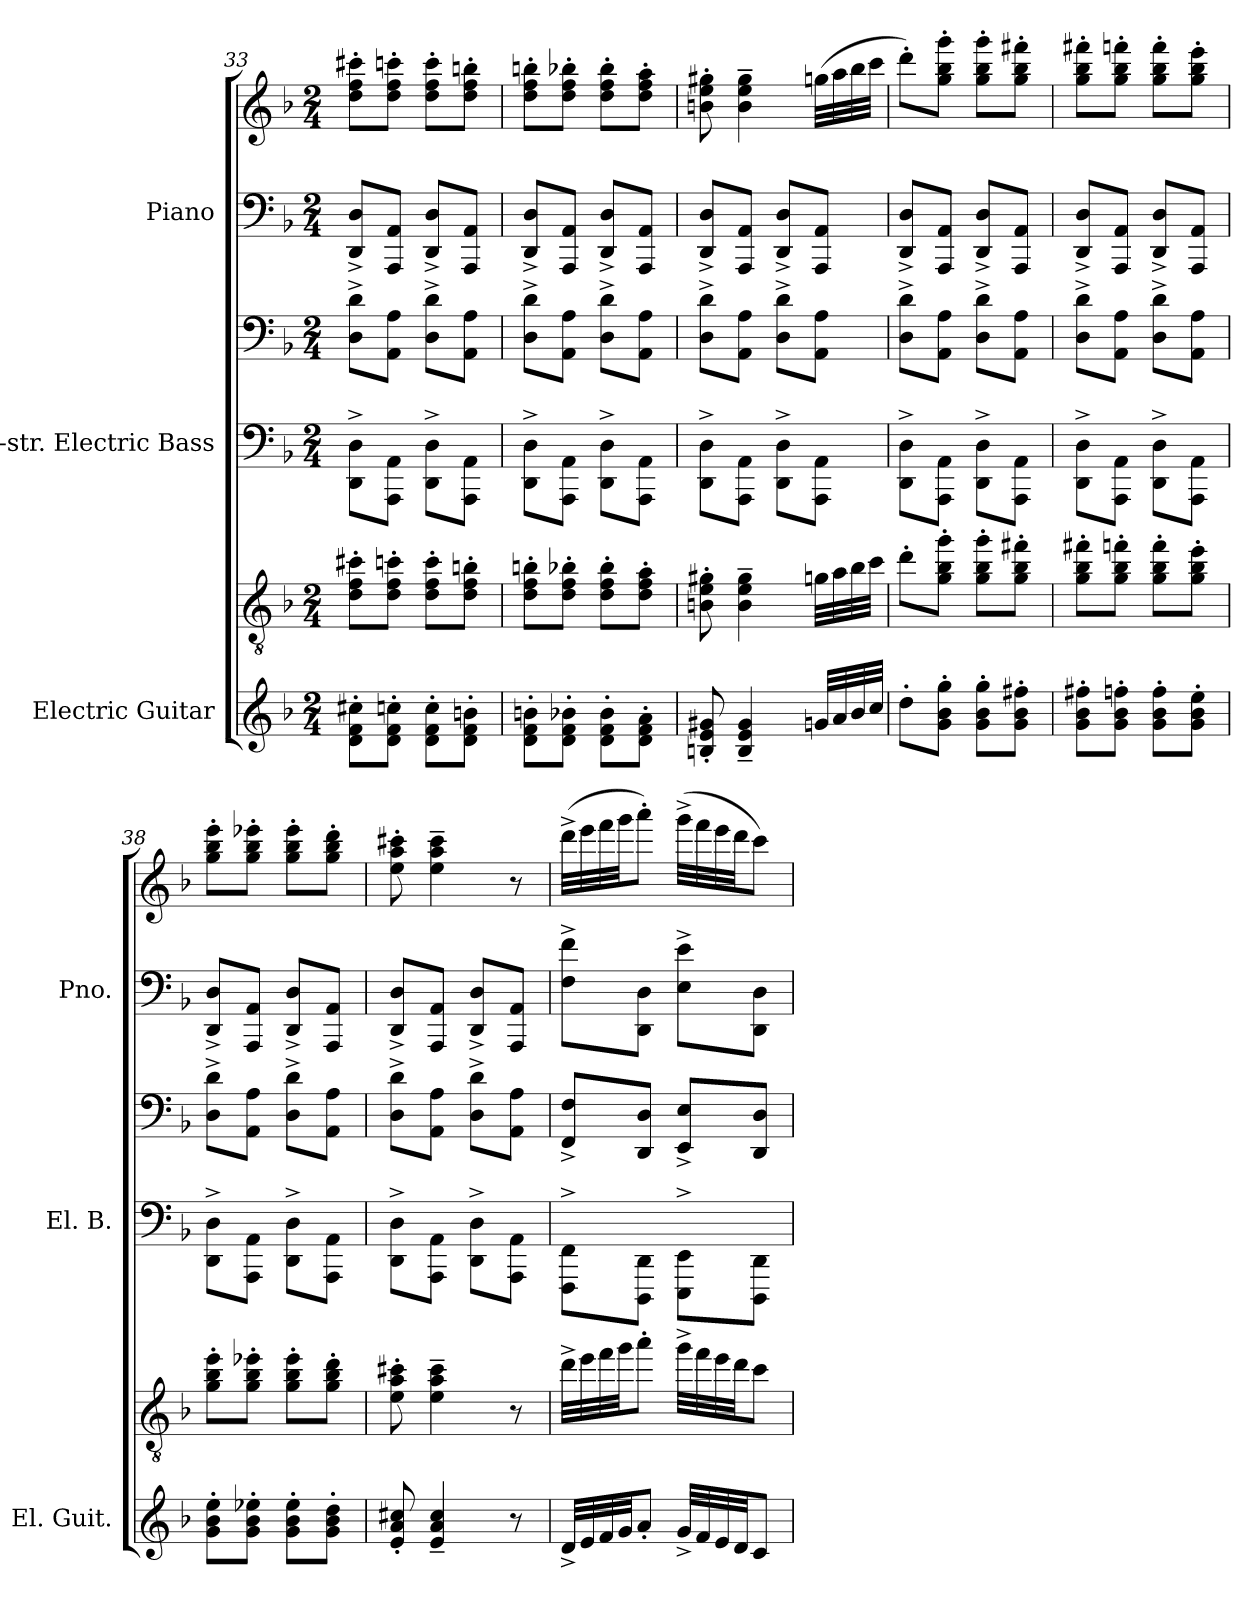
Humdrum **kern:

**kern	**kern	**kern	**kern	**kern	**kern
*part3	*part3	*part2	*part2	*part1	*part1
*staff6	*staff5	*staff4	*staff3	*staff2	*staff1
*I"Electric Guitar	*	*I"5-str. Electric Bass	*	*I"Piano	*
*I'El. Guit.	*	*I'El. B.	*	*I'Pno.	*
!!LO:LB:g=z
*	*clefGv2	*	*clefF4	*clefF4	*clefG2
*	*	*ITrd7c12	*ITrd7c12	*	*
*k[b-]	*k[b-]	*k[b-]	*k[b-]	*k[b-]	*k[b-]
*M2/4	*M2/4	*M2/4	*M2/4	*M2/4	*M2/4
=33	=33	=33	=33	=33	=33
8d'\ 8f'\ 8cc#X'\L	8d\' 8f\' 8cc#X\'L	8DDD^\ 8DD^\L	8DD\^ 8D\^L	8DD/^ 8D/^L	8dd\' 8ff\' 8ccc#X\'L
8d'\ 8f'\ 8ccn'\J	8d\' 8f\' 8ccn\'J	8AAAA\ 8AAA\J	8AAA\ 8AA\J	8AAA/ 8AA/J	8dd\' 8ff\' 8cccn\'J
8d'\ 8f'\ 8cc'\L	8d\' 8f\' 8cc\'L	8DDD^\ 8DD^\L	8DD\^ 8D\^L	8DD/^ 8D/^L	8dd\' 8ff\' 8ccc\'L
8d'\ 8f'\ 8bn'\J	8d\' 8f\' 8bn\'J	8AAAA\ 8AAA\J	8AAA\ 8AA\J	8AAA/ 8AA/J	8dd\' 8ff\' 8bbn\'J
=34	=34	=34	=34	=34	=34
8d'\ 8f'\ 8bn'\L	8d\' 8f\' 8bn\'L	8DDD^\ 8DD^\L	8DD\^ 8D\^L	8DD/^ 8D/^L	8dd\' 8ff\' 8bbn\'L
8d'\ 8f'\ 8b-X'\J	8d\' 8f\' 8b-X\'J	8AAAA\ 8AAA\J	8AAA\ 8AA\J	8AAA/ 8AA/J	8dd\' 8ff\' 8bb-X\'J
8d'\ 8f'\ 8b-'\L	8d\' 8f\' 8b-\'L	8DDD^\ 8DD^\L	8DD\^ 8D\^L	8DD/^ 8D/^L	8dd\' 8ff\' 8bb-\'L
8d'\ 8f'\ 8a'\J	8d\' 8f\' 8a\'J	8AAAA\ 8AAA\J	8AAA\ 8AA\J	8AAA/ 8AA/J	8dd\' 8ff\' 8aa\'J
=35	=35	=35	=35	=35	=35
8Bn' 8e' 8g#X'	8Bn\' 8e\' 8g#X\'	8DDD^\ 8DD^\L	8DD\^ 8D\^L	8DD/^ 8D/^L	8bn\' 8ee\' 8gg#X\'
4B~ 4e~ 4g#~	4B\~ 4e\~ 4g#\~	8AAAA\ 8AAA\J	8AAA\ 8AA\J	8AAA/ 8AA/J	4b\~ 4ee\~ 4gg#\~
.	.	8DDD^\ 8DD^\L	8DD\^ 8D\^L	8DD/^ 8D/^L	.
32gnLLL	32gn\LLL	8AAAA\ 8AAA\J	8AAA\ 8AA\J	8AAA/ 8AA/J	(>32ggn\LLL
32a	32a\	.	.	.	32aa\
32b-	32b-\	.	.	.	32bb-\
32ccJJJ	32cc\JJJ	.	.	.	32ccc\JJJ
=36	=36	=36	=36	=36	=36
8dd'L	8dd'\L	8DDD^\ 8DD^\L	8DD\^ 8D\^L	8DD/^ 8D/^L	8ddd'\L)
8g'\ 8b-'\ 8gg'\J	8g\' 8b-\' 8gg\'J	8AAAA\ 8AAA\J	8AAA\ 8AA\J	8AAA/ 8AA/J	8gg\' 8bb-\' 8ggg\'J
8g'\ 8b-'\ 8gg'\L	8g\' 8b-\' 8gg\'L	8DDD^\ 8DD^\L	8DD\^ 8D\^L	8DD/^ 8D/^L	8gg\' 8bb-\' 8ggg\'L
8g'\ 8b-'\ 8ff#X'\J	8g\' 8b-\' 8ff#X\'J	8AAAA\ 8AAA\J	8AAA\ 8AA\J	8AAA/ 8AA/J	8gg\' 8bb-\' 8fff#X\'J
=37	=37	=37	=37	=37	=37
8g'\ 8b-'\ 8ff#X'\L	8g\' 8b-\' 8ff#X\'L	8DDD^\ 8DD^\L	8DD\^ 8D\^L	8DD/^ 8D/^L	8gg\' 8bb-\' 8fff#X\'L
8g'\ 8b-'\ 8ffn'\J	8g\' 8b-\' 8ffn\'J	8AAAA\ 8AAA\J	8AAA\ 8AA\J	8AAA/ 8AA/J	8gg\' 8bb-\' 8fffn\'J
8g'\ 8b-'\ 8ff'\L	8g\' 8b-\' 8ff\'L	8DDD^\ 8DD^\L	8DD\^ 8D\^L	8DD/^ 8D/^L	8gg\' 8bb-\' 8fff\'L
8g'\ 8b-'\ 8ee'\J	8g\' 8b-\' 8ee\'J	8AAAA\ 8AAA\J	8AAA\ 8AA\J	8AAA/ 8AA/J	8gg\' 8bb-\' 8eee\'J
=38	=38	=38	=38	=38	=38
8g'\ 8b-'\ 8ee'\L	8g\' 8b-\' 8ee\'L	8DDD^\ 8DD^\L	8DD\^ 8D\^L	8DD/^ 8D/^L	8gg\' 8bb-\' 8eee\'L
8g'\ 8b-'\ 8ee-X'\J	8g\' 8b-\' 8ee-X\'J	8AAAA\ 8AAA\J	8AAA\ 8AA\J	8AAA/ 8AA/J	8gg\' 8bb-\' 8eee-X\'J
8g'\ 8b-'\ 8ee-'\L	8g\' 8b-\' 8ee-\'L	8DDD^\ 8DD^\L	8DD\^ 8D\^L	8DD/^ 8D/^L	8gg\' 8bb-\' 8eee-\'L
8g'\ 8b-'\ 8dd'\J	8g\' 8b-\' 8dd\'J	8AAAA\ 8AAA\J	8AAA\ 8AA\J	8AAA/ 8AA/J	8gg\' 8bb-\' 8ddd\'J
!!LO:PB:g=z
=39	=39	=39	=39	=39	=39
8e' 8a' 8cc#X'	8e\' 8a\' 8cc#X\'	8DDD^\ 8DD^\L	8DD\^ 8D\^L	8DD/^ 8D/^L	8ee\' 8aa\' 8ccc#X\'
4e~ 4a~ 4cc#~	4e\~ 4a\~ 4cc#\~	8AAAA\ 8AAA\J	8AAA\ 8AA\J	8AAA/ 8AA/J	4ee\~ 4aa\~ 4ccc#\~
.	.	8DDD^\ 8DD^\L	8DD\^ 8D\^L	8DD/^ 8D/^L	.
8r	8r	8AAAA\ 8AAA\J	8AAA\ 8AA\J	8AAA/ 8AA/J	8r
=40	=40	=40	=40	=40	=40
32d^LLL	32dd^\LLL	8FFFF^\ 8FFF^\L	8FFF/^ 8FF/^L	8F\^ 8f\^L	(>32ddd^\LLL
32e	32ee\	.	.	.	32eee\
32f	32ff\	.	.	.	32fff\
32gJJ	32gg\JJ	.	.	.	32ggg\JJ
8a'J	8aa'\J	8DDDD\ 8DDD\J	8DDD/ 8DD/J	8DD\ 8D\J	8aaa'\J)
32g^LLL	32gg^\LLL	8EEEE^\ 8EEE^\L	8EEE/^ 8EE/^L	8E\^ 8e\^L	(>32ggg^\LLL
32f	32ff\	.	.	.	32fff\
32e	32ee\	.	.	.	32eee\
32dJJ	32dd\JJ	.	.	.	32ddd\JJ
8cJ	8cc\J	8DDDD\ 8DDD\J	8DDD/ 8DD/J	8DD\ 8D\J	8ccc\J)
=	=	=	=	=	=
*-	*-	*-	*-	*-	*-
